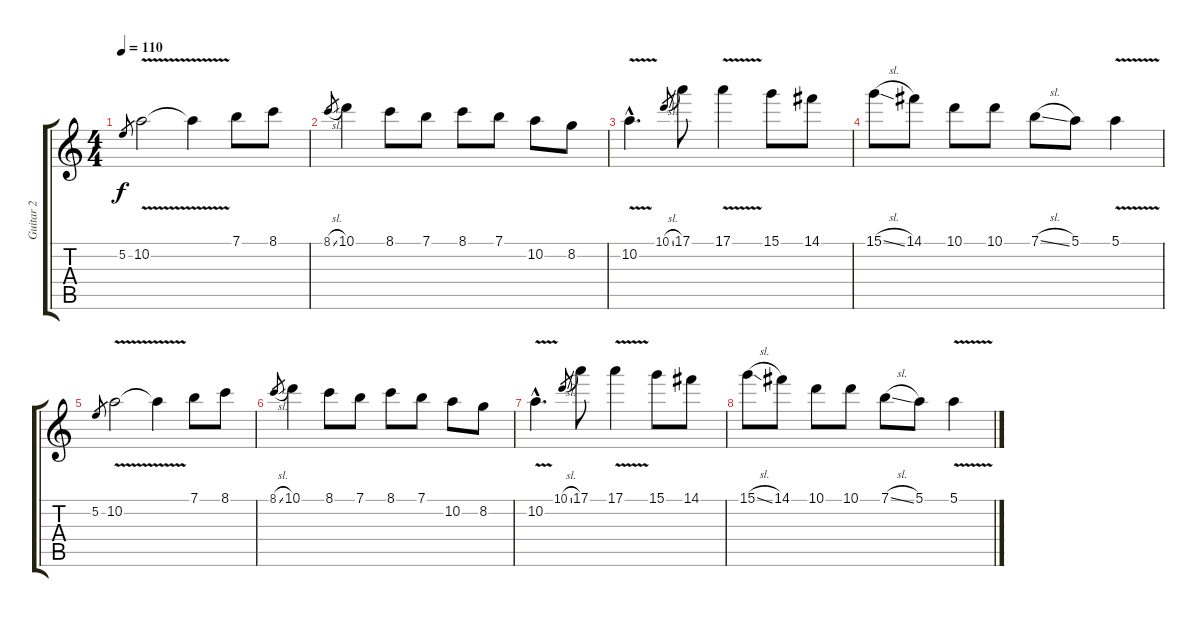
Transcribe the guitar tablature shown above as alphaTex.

\track ("Guitar 2" "Guitar 2") {instrument distortionguitar}
\staff {score tabs}
\tuning (E4 B3 G3 D3 A2 E2) {hide}
\ts (4 4)
\tempo 110
\clef g2
\ks c
5.2.8{gr dy f} 10.2{v}.2 10.2{t}.4 7.1.8 8.1.8 |
8.1{sl}.8{gr} 10.1.4 8.1.8 7.1.8 8.1.8 7.1.8 10.2.8 8.2.8 |
10.2{v hac}.4{d} 10.1{sl}.8{gr} 17.1.8 17.1{v}.4 15.1.8 14.1.8 |
15.1{sl}.8 14.1.8 10.1.8 10.1.8 7.1{sl}.8 5.1.8 5.1{v}.4 |
5.2.8{gr} 10.2{v}.2 10.2{t}.4 7.1.8 8.1.8 |
8.1{sl}.8{gr} 10.1.4 8.1.8 7.1.8 8.1.8 7.1.8 10.2.8 8.2.8 |
10.2{v hac}.4{d} 10.1{sl}.8{gr} 17.1.8 17.1{v}.4 15.1.8 14.1.8 |
15.1{sl}.8 14.1.8 10.1.8 10.1.8 7.1{sl}.8 5.1.8 5.1{v}.4
